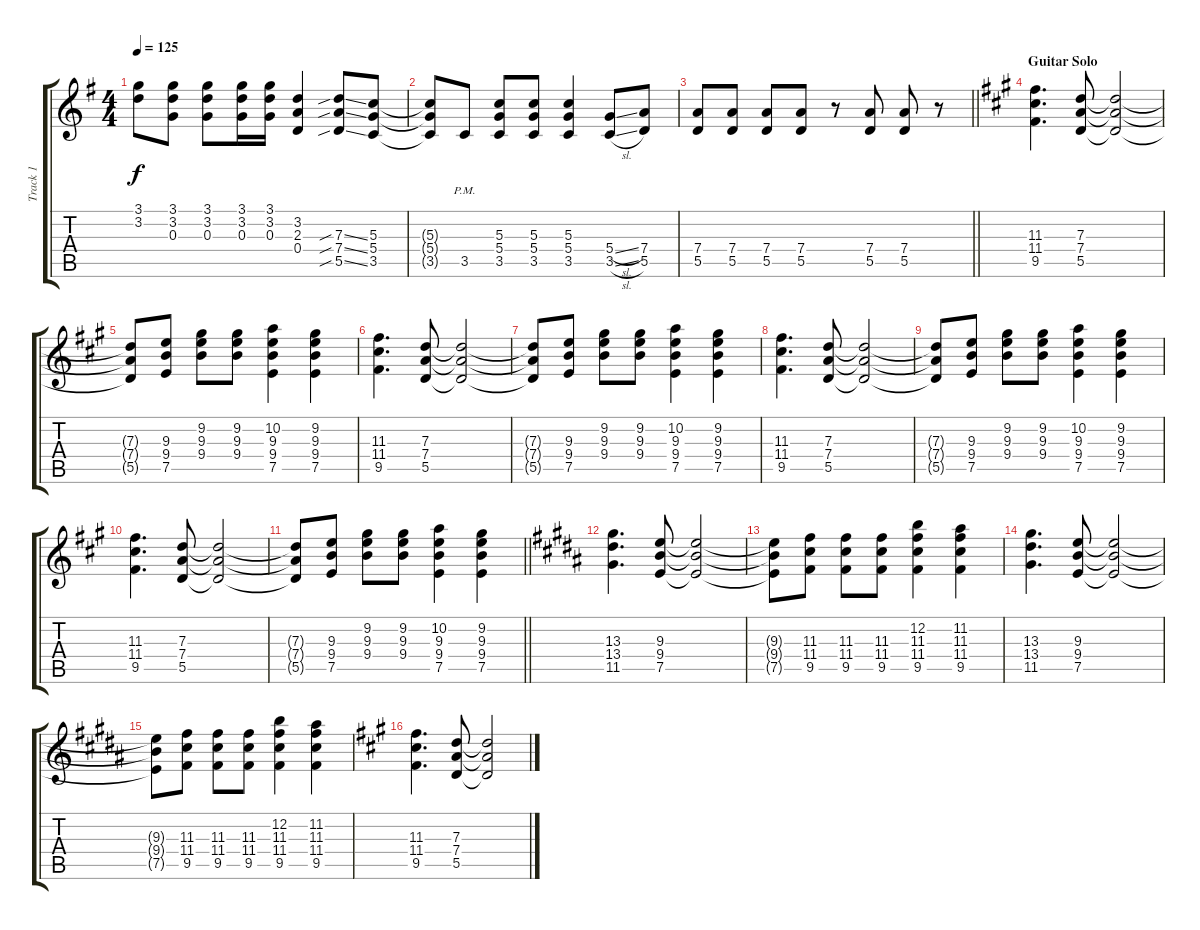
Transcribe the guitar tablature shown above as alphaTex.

\track ("Track 1" "Track 1") {instrument distortionguitar}
\staff {score tabs}
\tuning (E4 B3 G3 D3 A2 E2) {hide}
\ts (4 4)
\tempo 125
\clef g2
\ks g
(3.1{t} 3.2{t}).8{dy f} (3.1 3.2 0.3).8 (3.1 3.2 0.3).8 (3.1 3.2 0.3).16 (3.1 3.2 0.3).16 (3.2 2.3 0.4).4 (7.3{sib ss} 7.4{sib ss} 5.5{sib ss}).8 (5.3 5.4 3.5).8 |
(5.3{t} 5.4{t} 3.5{t}).8 3.5{pm}.8 (5.3 5.4 3.5).8 (5.3 5.4 3.5).8 (5.3 5.4 3.5).4 (5.4{sl} 3.5{sl}).8 (7.4 5.5).8 |
\barLineRight lightlight
(7.4 5.5).8 (7.4 5.5).8 (7.4 5.5).8 (7.4 5.5).8 r.8 (7.4 5.5).8 (7.4 5.5).8 r.8 |
\section ("" "Guitar Solo")
\ks a
(11.3 11.4 9.5).4{d} (7.3 7.4 5.5).8 (7.3{t} 7.4{t} 5.5{t}).2 |
(7.3{t} 7.4{t} 5.5{t}).8 (9.3 9.4 7.5).8 (9.2 9.3 9.4).8 (9.2 9.3 9.4).8 (10.2 9.3 9.4 7.5).4 (9.2 9.3 9.4 7.5).4 |
(11.3 11.4 9.5).4{d} (7.3 7.4 5.5).8 (7.3{t} 7.4{t} 5.5{t}).2 |
(7.3{t} 7.4{t} 5.5{t}).8 (9.3 9.4 7.5).8 (9.2 9.3 9.4).8 (9.2 9.3 9.4).8 (10.2 9.3 9.4 7.5).4 (9.2 9.3 9.4 7.5).4 |
(11.3 11.4 9.5).4{d} (7.3 7.4 5.5).8 (7.3{t} 7.4{t} 5.5{t}).2 |
(7.3{t} 7.4{t} 5.5{t}).8 (9.3 9.4 7.5).8 (9.2 9.3 9.4).8 (9.2 9.3 9.4).8 (10.2 9.3 9.4 7.5).4 (9.2 9.3 9.4 7.5).4 |
(11.3 11.4 9.5).4{d} (7.3 7.4 5.5).8 (7.3{t} 7.4{t} 5.5{t}).2 |
\barLineRight lightlight
(7.3{t} 7.4{t} 5.5{t}).8 (9.3 9.4 7.5).8 (9.2 9.3 9.4).8 (9.2 9.3 9.4).8 (10.2 9.3 9.4 7.5).4 (9.2 9.3 9.4 7.5).4 |
\ks b
(13.3 13.4 11.5).4{d} (9.3 9.4 7.5).8 (9.3{t} 9.4{t} 7.5{t}).2 |
(9.3{t} 9.4{t} 7.5{t}).8 (11.3 11.4 9.5).8 (11.3 11.4 9.5).8 (11.3 11.4 9.5).8 (12.2 11.3 11.4 9.5).4 (11.2 11.3 11.4 9.5).4 |
(13.3 13.4 11.5).4{d} (9.3 9.4 7.5).8 (9.3{t} 9.4{t} 7.5{t}).2 |
(9.3{t} 9.4{t} 7.5{t}).8 (11.3 11.4 9.5).8 (11.3 11.4 9.5).8 (11.3 11.4 9.5).8 (12.2 11.3 11.4 9.5).4 (11.2 11.3 11.4 9.5).4 |
\ks a
(11.3 11.4 9.5).4{d} (7.3 7.4 5.5).8 (7.3{t} 7.4{t} 5.5{t}).2
